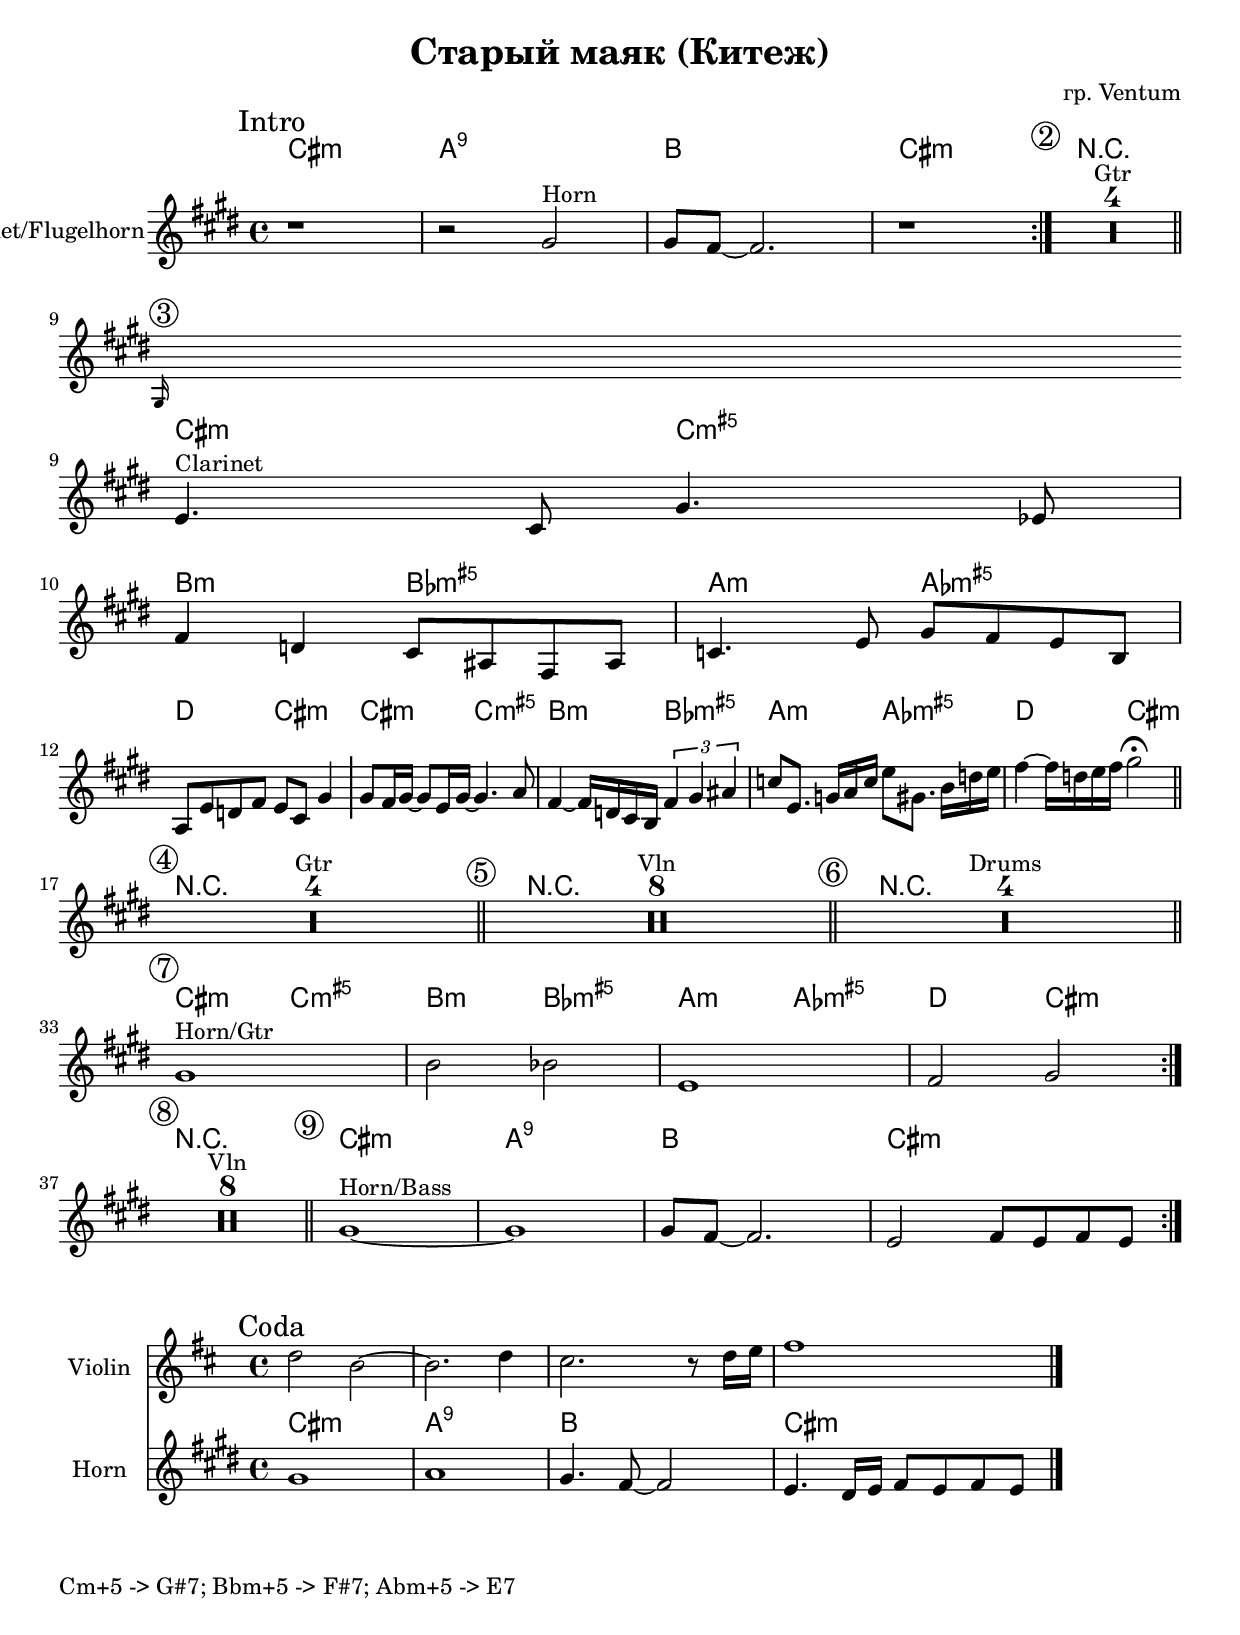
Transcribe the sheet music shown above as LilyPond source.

\version "2.18.2"

\header {
	title = "Старый маяк (Китеж)"
	composer = "гр. Ventum"
}

longBar = #(define-music-function (parser location ) ( ) #{ \once \override Staff.BarLine.bar-extent = #'(-3 . 3) #})

% HrmA = \chordmode {b1:m %{g/d%} d/g a b:m}
HrmA = \chordmode {b1:m g:9 a b:m}
HrmB = \chordmode {b2:m bes:m5+ | a:m as:m5+ | g:m ges:m5+ | c b:m |}


PIx = {
	\tag #'Harmony {
		\HrmA \HrmA 
	}
	\tag #'Voice {
		\mark \markup{\circle 1}
		%{
			\relative c'{
				e8 e dis16 cis gis8  e'8 e dis16 cis gis8 |  
				b16 d e8 cis a a' cis fis4~ | fis8 fis dis e cis dis b4 |
			}
		%}
		e'1 cis'1 b1 gis1 \longBar 
		e'2. e'16 fis' b'8 gis'2 a' fis'1 gis'1 \bar "||"
	}
}

PI = {
	\tag #'Harmony {
		\HrmA 
	}
	\tag #'Voice {
		\mark "Intro"
		\repeat volta 3{
			\relative c''{r1 | r2 gis2^"Horn" | gis8 fis~fis2. | r1 |}
		}
	}
}

PII = {
	\tag #'Harmony { R1*4 }
	\tag #'Voice {
		\mark \markup{\circle 2}
		R1*4^"Gtr"
		\bar "||"
	}
}

PIII = {
	\tag #'Harmony {
		\HrmB \HrmB
	}
	\tag #'Voice {
		\mark \markup{\circle 3}
		\relative c'{\grace gis16 e'4.^"Clarinet" cis8 gis'4. es8 | }
		\relative c'{fis4 d cis8 ais fis ais | c4. e8 gis8 fis e b | a8 e' d fis e8 cis gis'4 }
		\longBar
		% \relative c''{gis4. fis8 gis4. es8 | d8 fis a b des4. bes8 | c4. e8 ~ e8 d b gis | }
		\relative c''{
			% gis4. fis8 gis4. es8 | 
			gis8 fis16 gis16~gis8 e16 gis16~gis4. a8 | 
			% fis8 a4 b8 e8 cis g16 bes g8 | 
			fis4~fis16 d cis b     \tuplet 3/2 {fis'4 gis ais} |
			% c4. e8 ~ e4 d8 b  | 
			% e4. c'8 e4~e16 d b gis   fis'4~fis16 e d fis gis2 \fermata 
			% c8 e,4. e'8 b4. | fis'4~fis16 d e fis gis2 \fermata
			c8 e,8. g16 a c e8 gis,8. b16 d e | fis4~fis16 d e fis gis2 \fermata
		}
		% \relative c''{ fis8 e d e gis2 \fermata |  }
		\bar "||"
	}
}

PIV = {
	\tag #'Harmony { R1*4 }
	\tag #'Voice {
		\mark \markup{\circle 4}
		R1*4^"Gtr"
		\bar "||"
	}
}

PV = {
	\tag #'Harmony { R1*8 }
	\tag #'Voice {
		\mark \markup{\circle 5}
		R1*8^"Vln"
		\bar "||"
	}
}

PVI = {
	\tag #'Harmony { R1*4 }
	\tag #'Voice {
		\mark \markup{\circle 6}
		R1*4^"Drums"
		\bar "||"
	}
}

PVII = {
	\tag #'Harmony {
		\HrmB
	}
	\tag #'Voice {
		\mark \markup{\circle 7}
		\repeat volta 2{
			\relative c''{gis1^"Horn/Gtr" | b2 bes | e,1 | fis2 gis | }
		}
	}
}

PVIII = {
	\tag #'Harmony { R1*8 }
	\tag #'Voice {
		\mark \markup{\circle 8}
		R1*8^"Vln"
		\bar "||"
	}
}

PIX = {
	\tag #'Harmony {
		\HrmA
	}
	\tag #'Voice {
		\mark \markup{\circle 9}
		\repeat volta 2{
			\relative c''{gis1^"Horn/Bass" ~| gis1 | gis8 fis8~ fis2. | e2 fis8 e  fis e | }
		}
	}
}


Music = {
	\PI
	\PII
	\break
	\PIII
	\break
	\PIV
	\PV
	\PVI
	\break
	\PVII
	\break
	\PVIII
	\PIX
}

Coda = {
	\tag #'Violin {
		\mark "Coda"
		\relative c''{d2 b~ | b2. d4 | cis2. r8 d16 e | fis1 | }
	}
	\tag #'Horn {
		\relative c'{fis1 | g | fis4. e8~e2 | d4. cis16 d e8 d e d \bar "|."}
	}
}

<<
	\new ChordNames{\transpose bes c{
		\keepWithTag #'Harmony \Music
	}}
	\new Staff{
		\clef treble 
		\time 4/4
		\key cis \minor
		\set Staff.instrumentName = "Clarinet/Flugelhorn"
		\compressFullBarRests
		\keepWithTag #'Voice \Music
	}
>>

<<
	\new Staff{
		\clef treble
		\time 4/4
		\key b \minor
		\set Staff.instrumentName = "Violin"
		\keepWithTag #'Violin \Coda
	}
	\new ChordNames{\transpose bes c{
		\HrmA
	}}
	\new Staff{\transpose bes c' {
		\clef treble
		\time 4/4
		\key b \minor
		\set Staff.instrumentName = "Horn"
		\keepWithTag #'Horn \Coda
	}}
>>


\markup{
	\column{
		\line{"Cm+5 -> G#7; Bbm+5 -> F#7; Abm+5 -> E7"}
	}
}
